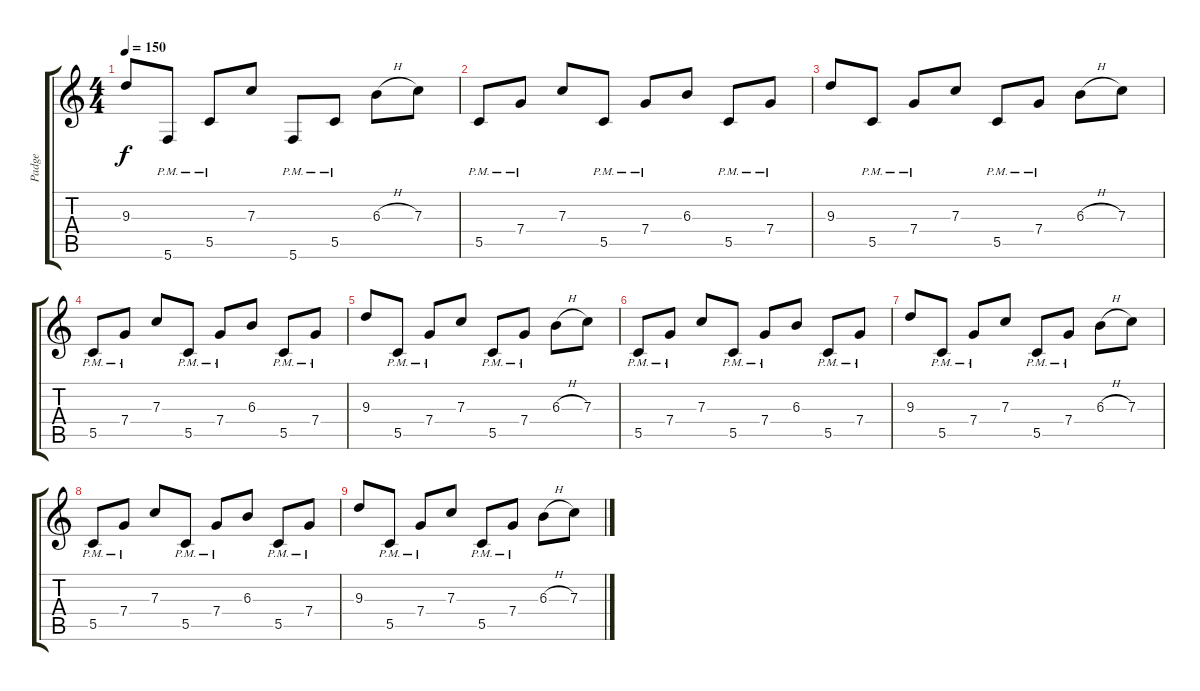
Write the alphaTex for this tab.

\track ("Padge" "Padge") {instrument overdrivenguitar}
\staff {score tabs}
\tuning (D4 A3 F3 C3 G2 C2) {hide}
\ts (4 4)
\tempo 150
\clef g2
\ks c
9.3.8{dy f} 5.6{pm}.8 5.5{pm}.8 7.3.8 5.6{pm}.8 5.5{pm}.8 6.3{h}.8 7.3.8 |
5.5{pm}.8 7.4{pm}.8 7.3.8 5.5{pm}.8 7.4{pm}.8 6.3.8 5.5{pm}.8 7.4{pm}.8 |
9.3.8 5.5{pm}.8 7.4{pm}.8 7.3.8 5.5{pm}.8 7.4{pm}.8 6.3{h}.8 7.3.8 |
5.5{pm}.8 7.4{pm}.8 7.3.8 5.5{pm}.8 7.4{pm}.8 6.3.8 5.5{pm}.8 7.4{pm}.8 |
9.3.8 5.5{pm}.8 7.4{pm}.8 7.3.8 5.5{pm}.8 7.4{pm}.8 6.3{h}.8 7.3.8 |
5.5{pm}.8 7.4{pm}.8 7.3.8 5.5{pm}.8 7.4{pm}.8 6.3.8 5.5{pm}.8 7.4{pm}.8 |
9.3.8 5.5{pm}.8 7.4{pm}.8 7.3.8 5.5{pm}.8 7.4{pm}.8 6.3{h}.8 7.3.8 |
5.5{pm}.8 7.4{pm}.8 7.3.8 5.5{pm}.8 7.4{pm}.8 6.3.8 5.5{pm}.8 7.4{pm}.8 |
9.3.8 5.5{pm}.8 7.4{pm}.8 7.3.8 5.5{pm}.8 7.4{pm}.8 6.3{h}.8 7.3.8
